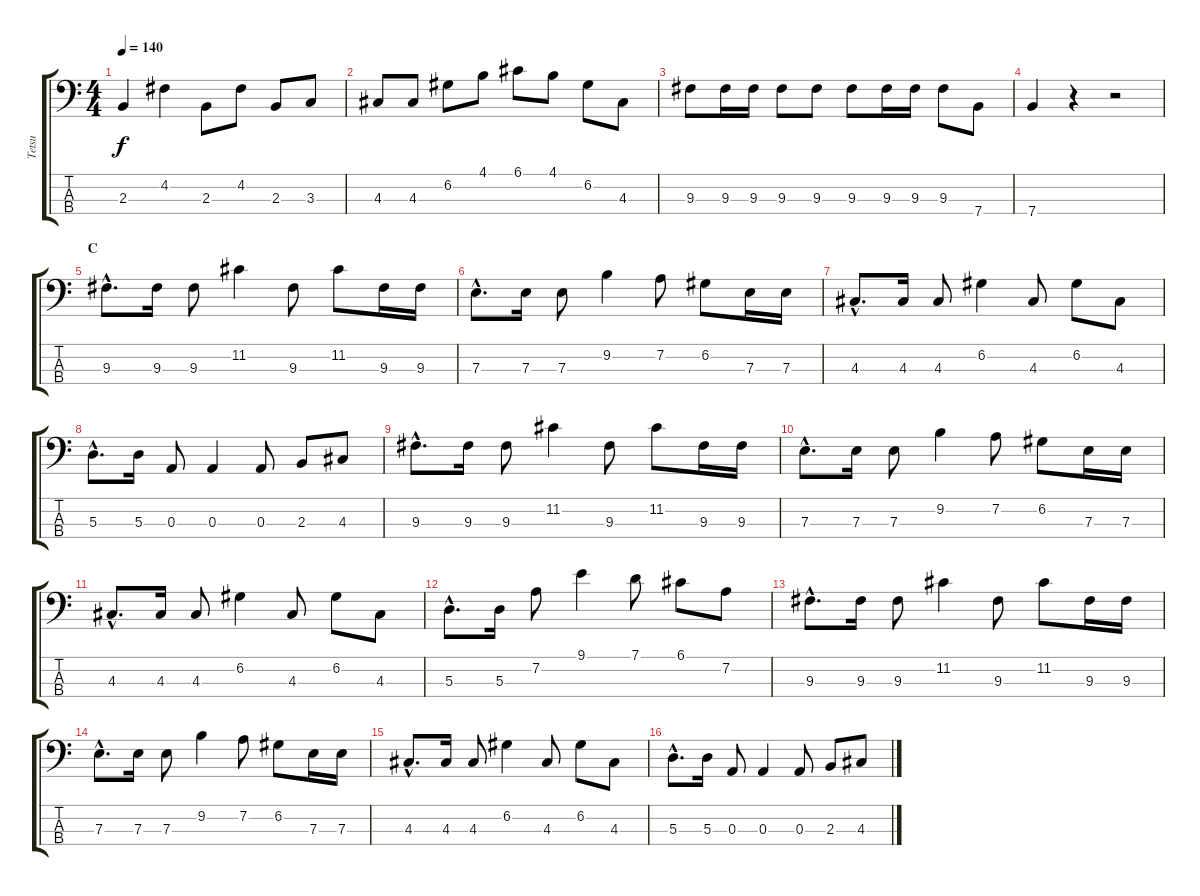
\track ("Tetsu" "Tetsu") {instrument electricbasspick}
\staff {score tabs}
\tuning (G2 D2 A1 E1) {hide}
\ts (4 4)
\tempo 140
\clef f4
\ks c
2.3.4{dy f} 4.2.4 2.3.8 4.2.8 2.3.8 3.3.8 |
4.3.8 4.3.8 6.2.8 4.1.8 6.1.8 4.1.8 6.2.8 4.3.8 |
9.3.8 9.3.16 9.3.16 9.3.8 9.3.8 9.3.8 9.3.16 9.3.16 9.3.8 7.4.8 |
7.4.4 r.4 r.2 |
\section ("" "C")
9.3{hac}.8{d} 9.3.16 9.3.8 11.2.4 9.3.8 11.2.8 9.3.16 9.3.16 |
7.3{hac}.8{d} 7.3.16 7.3.8 9.2.4 7.2.8 6.2.8 7.3.16 7.3.16 |
4.3{hac}.8{d} 4.3.16 4.3.8 6.2.4 4.3.8 6.2.8 4.3.8 |
5.3{hac}.8{d} 5.3.16 0.3.8 0.3.4 0.3.8 2.3.8 4.3.8 |
9.3{hac}.8{d} 9.3.16 9.3.8 11.2.4 9.3.8 11.2.8 9.3.16 9.3.16 |
7.3{hac}.8{d} 7.3.16 7.3.8 9.2.4 7.2.8 6.2.8 7.3.16 7.3.16 |
4.3{hac}.8{d} 4.3.16 4.3.8 6.2.4 4.3.8 6.2.8 4.3.8 |
5.3{hac}.8{d} 5.3.16 7.2.8 9.1.4 7.1.8 6.1.8 7.2.8 |
9.3{hac}.8{d} 9.3.16 9.3.8 11.2.4 9.3.8 11.2.8 9.3.16 9.3.16 |
7.3{hac}.8{d} 7.3.16 7.3.8 9.2.4 7.2.8 6.2.8 7.3.16 7.3.16 |
4.3{hac}.8{d} 4.3.16 4.3.8 6.2.4 4.3.8 6.2.8 4.3.8 |
5.3{hac}.8{d} 5.3.16 0.3.8 0.3.4 0.3.8 2.3.8 4.3.8
